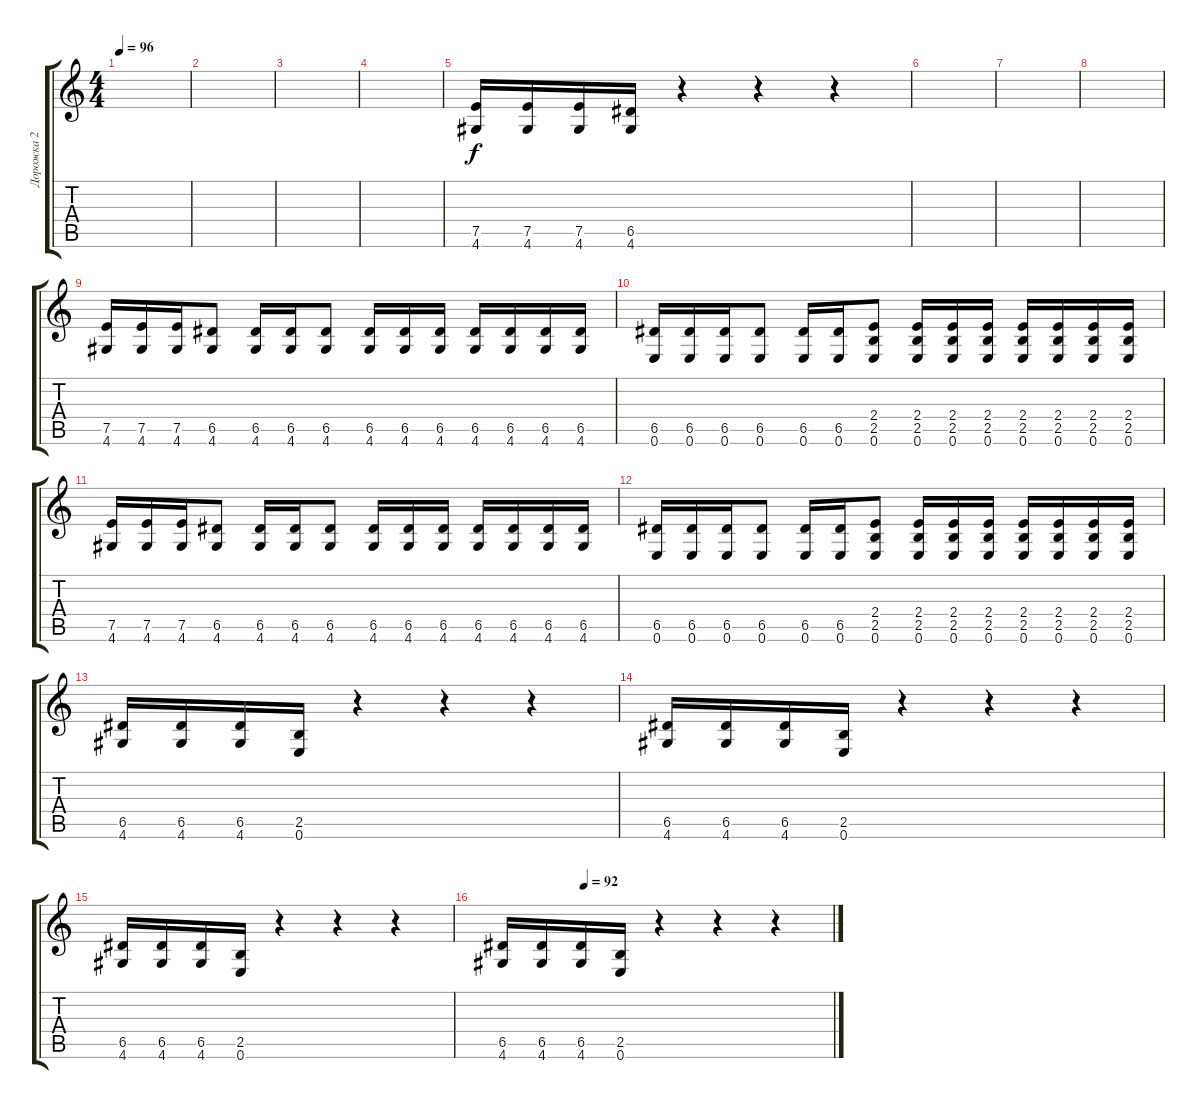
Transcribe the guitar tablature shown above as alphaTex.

\track ("Дорожка 2" "Дорожка 2") {instrument distortionguitar}
\staff {score tabs}
\tuning (E4 B3 G3 D3 A2 E2) {hide}
\ts (4 4)
\tempo 96
\clef g2
\ks c
|
|
|
|
(7.5 4.6).16 (7.5 4.6).16 (7.5 4.6).16 (6.5 4.6).16 r.4 r.4 r.4 |
|
|
|
(7.5 4.6).16 (7.5 4.6).16 (7.5 4.6).16 (6.5 4.6).8 (6.5 4.6).16 (6.5 4.6).16 (6.5 4.6).8 (6.5 4.6).16 (6.5 4.6).16 (6.5 4.6).16 (6.5 4.6).16 (6.5 4.6).16 (6.5 4.6).16 (6.5 4.6).16 |
(6.5 0.6).16 (6.5 0.6).16 (6.5 0.6).16 (6.5 0.6).8 (6.5 0.6).16 (6.5 0.6).16 (2.4 2.5 0.6).8 (2.4 2.5 0.6).16 (2.4 2.5 0.6).16 (2.4 2.5 0.6).16 (2.4 2.5 0.6).16 (2.4 2.5 0.6).16 (2.4 2.5 0.6).16 (2.4 2.5 0.6).16 |
(7.5 4.6).16 (7.5 4.6).16 (7.5 4.6).16 (6.5 4.6).8 (6.5 4.6).16 (6.5 4.6).16 (6.5 4.6).8 (6.5 4.6).16 (6.5 4.6).16 (6.5 4.6).16 (6.5 4.6).16 (6.5 4.6).16 (6.5 4.6).16 (6.5 4.6).16 |
(6.5 0.6).16 (6.5 0.6).16 (6.5 0.6).16 (6.5 0.6).8 (6.5 0.6).16 (6.5 0.6).16 (2.4 2.5 0.6).8 (2.4 2.5 0.6).16 (2.4 2.5 0.6).16 (2.4 2.5 0.6).16 (2.4 2.5 0.6).16 (2.4 2.5 0.6).16 (2.4 2.5 0.6).16 (2.4 2.5 0.6).16 |
(6.5 4.6).16 (6.5 4.6).16 (6.5 4.6).16 (2.5 0.6).16 r.4 r.4 r.4 |
(6.5 4.6).16 (6.5 4.6).16 (6.5 4.6).16 (2.5 0.6).16 r.4 r.4 r.4 |
(6.5 4.6).16 (6.5 4.6).16 (6.5 4.6).16 (2.5 0.6).16 r.4 r.4 r.4 |
\tempo (92 0.25)
(6.5 4.6).16 (6.5 4.6).16 (6.5 4.6).16 (2.5 0.6).16 r.4 r.4 r.4
